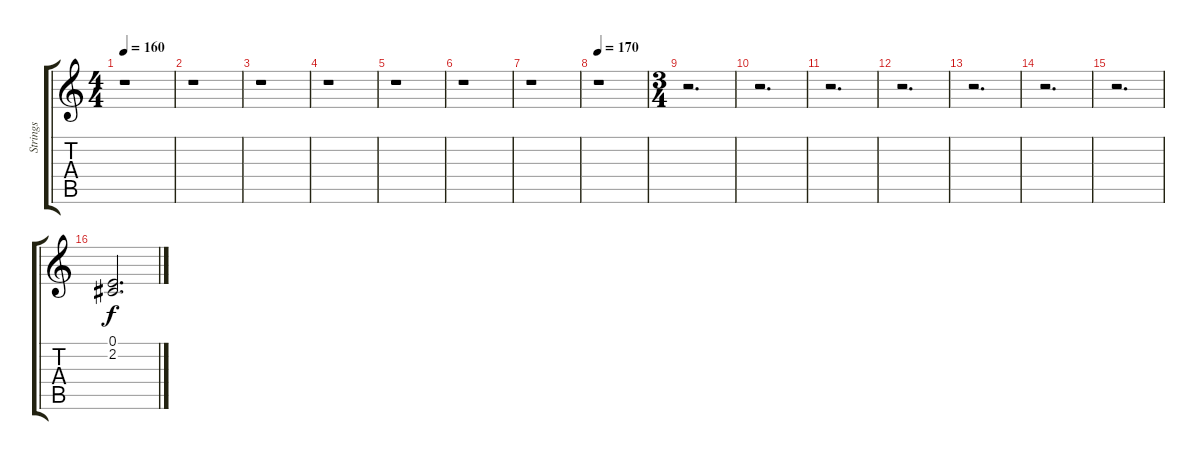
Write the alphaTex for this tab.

\track ("Strings" "Strings") {instrument stringensemble1}
\staff {score tabs}
\tuning (E4 B3 G3 D3 A2 E2) {hide}
\ts (4 4)
\tempo 160
\clef g2
\ks c
r.1{dy f} |
r.1 |
r.1 |
r.1 |
r.1 |
r.1 |
r.1 |
\tempo 170
r.1 |
\ts (3 4)
r.2{d} |
r.2{d} |
r.2{d} |
r.2{d} |
r.2{d} |
r.2{d} |
r.2{d} |
(0.1 2.2).2{d volume 12}
